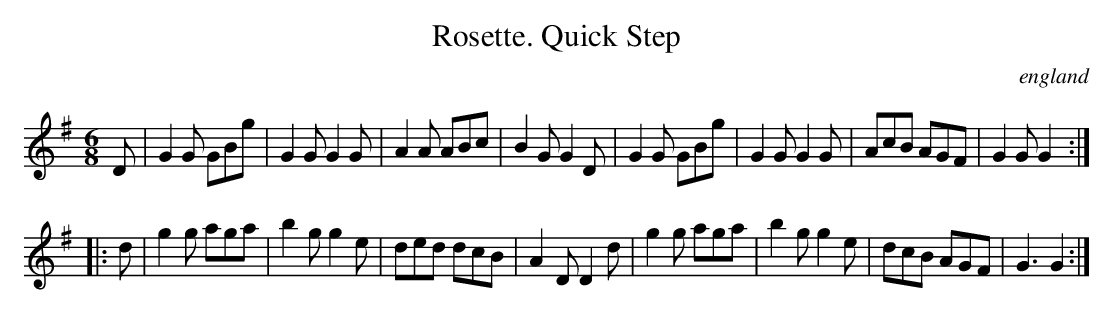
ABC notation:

X:1
T:Rosette. Quick Step
O:england
M:6/8
K:G
D|\
G2G GBg|  G2G G2G| A2A ABc| B2G G2D|\
G2G GBg| G2G G2G| AcB AGF| G2G G2::
d|\
g2g aga| b2g g2e| ded dcB| A2D D2d|\
g2g aga| b2g g2e| dcB AGF| G3 G2:|
